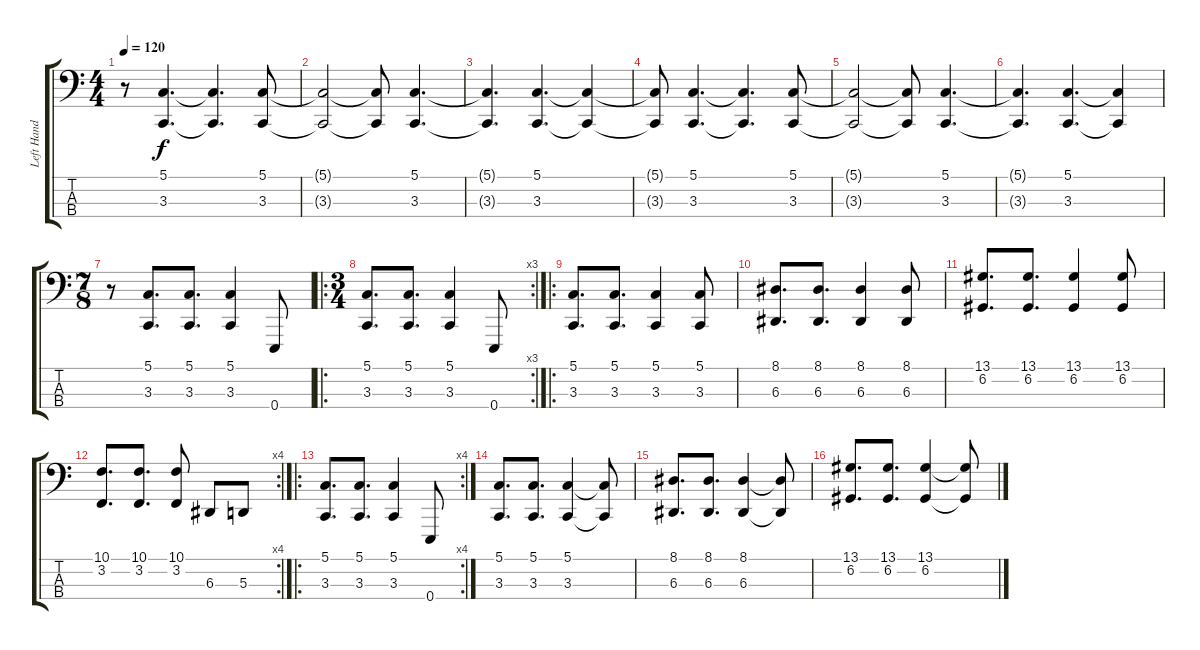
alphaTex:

\track ("Left Hand" "Left Hand") {instrument acousticgrandpiano}
\staff {score tabs}
\tuning (G2 D2 A1 E1) {hide}
\ts (4 4)
\tempo 120
\clef f4
\ks c
r.8{dy f} (5.1 3.3).4{d} (5.1{t} 3.3{t}).4{d} (5.1 3.3).8 |
(5.1{t} 3.3{t}).2 (5.1{t} 3.3{t}).8 (5.1 3.3).4{d} |
(5.1{t} 3.3{t}).4{d} (5.1 3.3).4{d} (5.1{t} 3.3{t}).4 |
(5.1{t} 3.3{t}).8 (5.1 3.3).4{d} (5.1{t} 3.3{t}).4{d} (5.1 3.3).8 |
(5.1{t} 3.3{t}).2 (5.1{t} 3.3{t}).8 (5.1 3.3).4{d} |
(5.1{t} 3.3{t}).4{d} (5.1 3.3).4{d} (5.1{t} 3.3{t}).4 |
\ts (7 8)
r.8 (5.1 3.3).8{d} (5.1 3.3).8{d} (5.1 3.3).4 0.4.8 |
\ro
\rc 3
\ts (3 4)
(5.1 3.3).8{d} (5.1 3.3).8{d} (5.1 3.3).4 0.4.8 |
\ro
(5.1 3.3).8{d} (5.1 3.3).8{d} (5.1 3.3).4 (5.1 3.3).8 |
(8.1 6.3).8{d} (8.1 6.3).8{d} (8.1 6.3).4 (8.1 6.3).8 |
(13.1 6.2).8{d} (13.1 6.2).8{d} (13.1 6.2).4 (13.1 6.2).8 |
\rc 4
(10.1 3.2).8{d} (10.1 3.2).8{d} (10.1 3.2).8 6.3.8 5.3.8 |
\ro
\rc 4
(5.1 3.3).8{d} (5.1 3.3).8{d} (5.1 3.3).4 0.4.8 |
(5.1 3.3).8{d volume 15} (5.1 3.3).8{d} (5.1 3.3).4 (5.1{t} 3.3{t}).8 |
(8.1 6.3).8{d} (8.1 6.3).8{d} (8.1 6.3).4 (8.1{t} 6.3{t}).8 |
(13.1 6.2).8{d} (13.1 6.2).8{d} (13.1 6.2).4 (13.1{t} 6.2{t}).8
